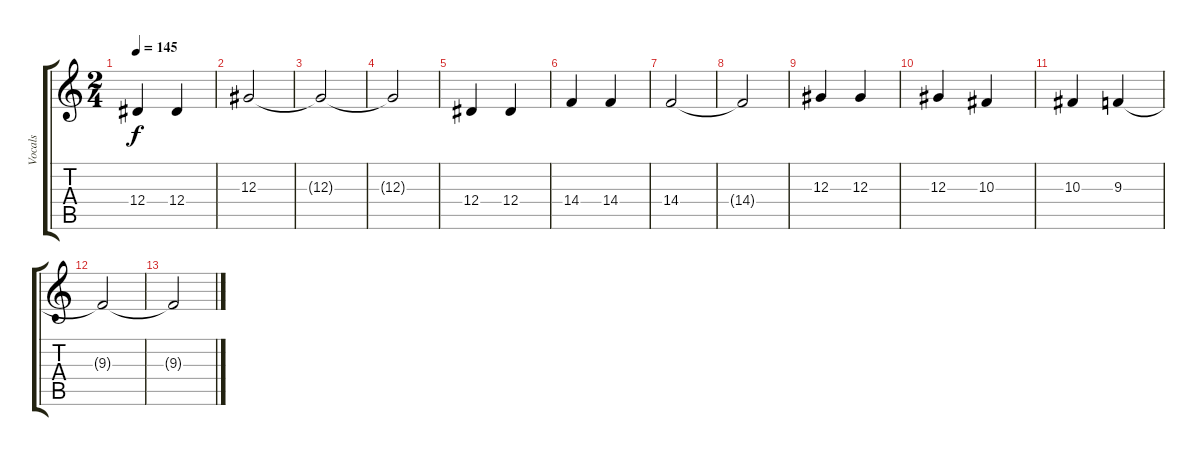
\track ("Vocals" "Vocals") {instrument pad7halo}
\staff {score tabs}
\tuning (F4 C4 Ab3 Eb3 Bb2 Eb2) {hide}
\ts (2 4)
\tempo 145
\clef g2
\ks c
12.4.4{dy f} 12.4.4 |
12.3.2 |
12.3{t}.2 |
12.3{t}.2 |
12.4.4 12.4.4 |
14.4.4 14.4.4 |
14.4.2 |
14.4{t}.2 |
12.3.4 12.3.4 |
12.3.4 10.3.4 |
10.3.4 9.3.4 |
9.3{t}.2 |
9.3{t}.2
